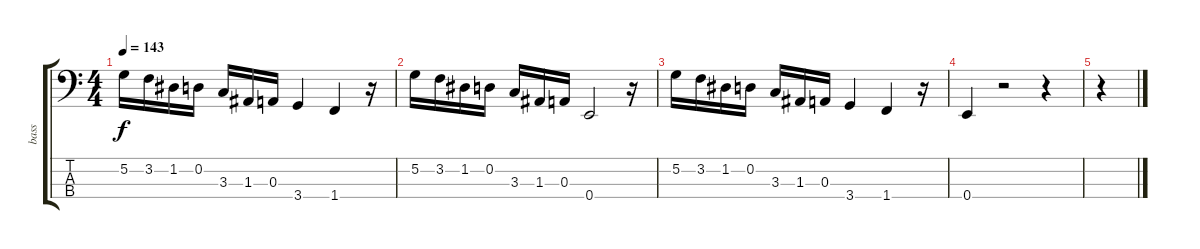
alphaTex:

\track ("bass" "bass") {instrument slapbass2}
\staff {score tabs}
\tuning (G2 D2 A1 E1) {hide}
\ts (4 4)
\tempo 143
\clef f4
\ks c
5.2.16{dy f} 3.2.16 1.2.16 0.2.16 3.3.16 1.3.16 0.3.16 3.4.4 1.4.4 r.16 |
5.2.16 3.2.16 1.2.16 0.2.16 3.3.16 1.3.16 0.3.16 0.4.2 r.16 |
5.2.16 3.2.16 1.2.16 0.2.16 3.3.16 1.3.16 0.3.16 3.4.4 1.4.4 r.16 |
0.4.4 r.2 r.4 |
r.4
